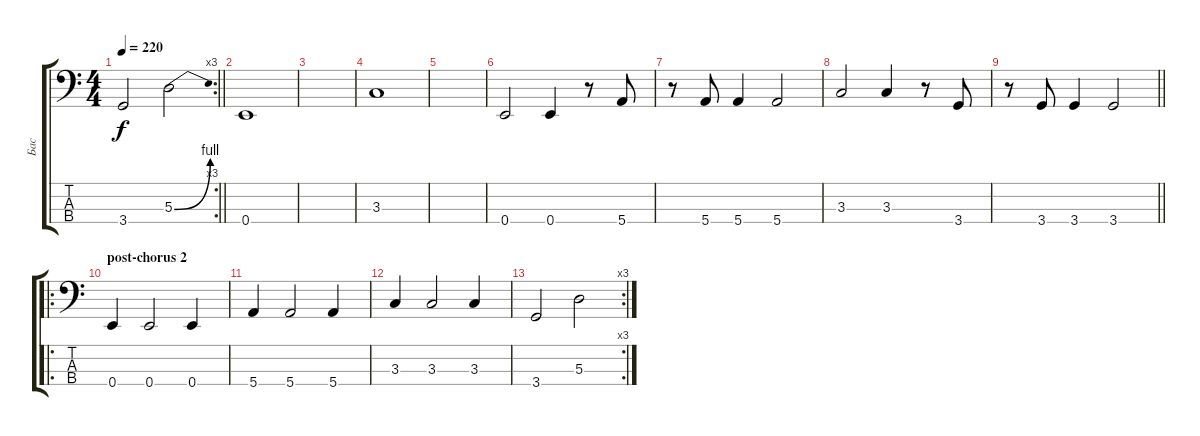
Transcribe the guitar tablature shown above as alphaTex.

\track ("Бас" "Бас") {instrument electricbasspick}
\staff {score tabs}
\tuning (G2 D2 A1 E1) {hide}
\rc 3
\ts (4 4)
\tempo 220
\clef f4
\barLineRight lightlight
\ks c
3.4.2{dy f} 5.3{be (bend 0 0 60 4)}.2 |
0.4.1 |
|
3.3.1 |
|
0.4.2 0.4.4 r.8 5.4.8 |
r.8 5.4.8 5.4.4 5.4.2 |
3.3.2 3.3.4 r.8 3.4.8 |
\barLineRight lightlight
r.8 3.4.8 3.4.4 3.4.2 |
\ro
\section ("" "post-chorus 2")
0.4.4 0.4.2 0.4.4 |
5.4.4 5.4.2 5.4.4 |
3.3.4 3.3.2 3.3.4 |
\rc 3
3.4.2 5.3.2
